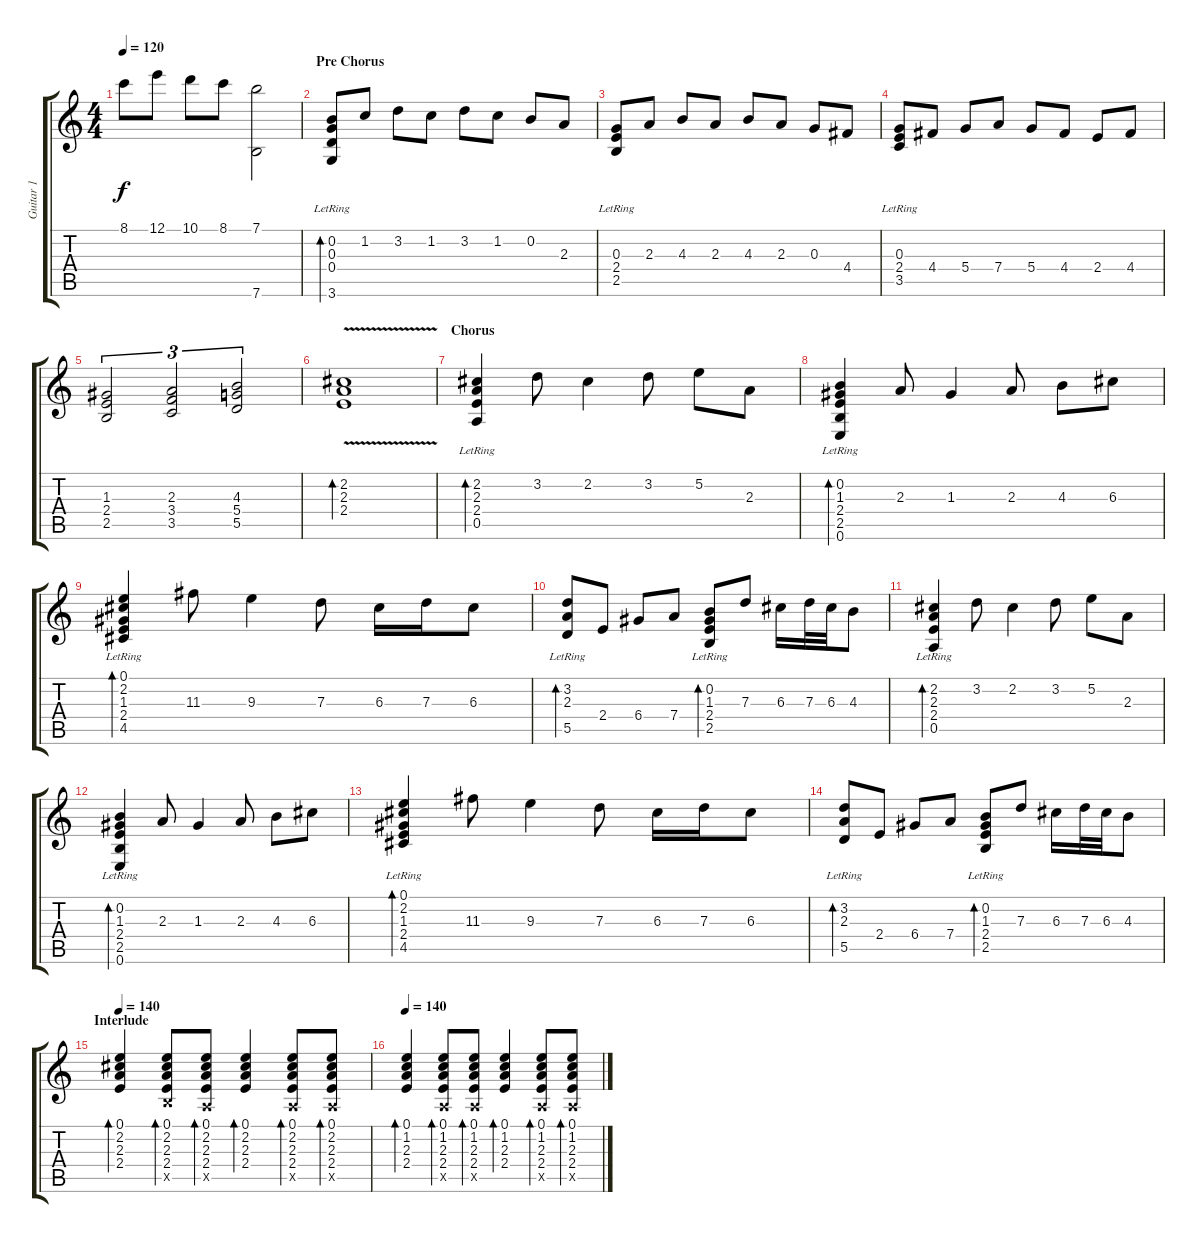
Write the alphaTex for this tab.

\track ("Guitar 1" "Guitar 1") {instrument electricguitarjazz}
\staff {score tabs}
\tuning (E4 B3 G3 D3 A2 E2) {hide}
\ts (4 4)
\tempo 120
\clef g2
\ks c
8.1.8{dy f} 12.1.8 10.1.8 8.1.8 (7.1 7.6).2 |
\section ("" "Pre Chorus")
(0.2 0.3{lr} 0.4{lr} 3.6{lr}).8{bd 60 volume 13} 1.2.8 3.2.8 1.2.8 3.2.8 1.2.8 0.2.8 2.3.8 |
(0.3 2.4{lr} 2.5{lr}).8 2.3.8 4.3.8 2.3.8 4.3.8 2.3.8 0.3.8 4.4.8 |
(0.3{lr} 2.4 3.5{lr}).8 4.4.8 5.4.8 7.4.8 5.4.8 4.4.8 2.4.8 4.4.8 |
(1.3 2.4 2.5).2{tu (3 2)} (2.3 3.4 3.5).2{tu (3 2)} (4.3 5.4 5.5).2{tu (3 2)} |
(2.2{v} 2.3{v} 2.4{v}).1{bd 120} |
\section ("" "Chorus")
(2.2 2.3{lr} 2.4{lr} 0.5{lr}).4{bd 120 volume 13} 3.2.8 2.2.4 3.2.8 5.2.8 2.3.8 |
(0.2{lr} 1.3 2.4{lr} 2.5{lr} 0.6{lr}).4{bd 120} 2.3.8 1.3.4 2.3.8 4.3.8 6.3.8 |
(0.1{lr} 2.2{lr} 1.3 2.4{lr} 4.5).4{bd 120} 11.3.8 9.3.4 7.3.8 6.3.16 7.3.16 6.3.8 |
(3.2{lr} 2.3{lr} 5.5).8{bd 120} 2.4.8 6.4.8 7.4.8 (0.2{lr} 1.3{lr} 2.4{lr} 2.5{lr}).8{bd 120} 7.3.8 6.3.16 7.3.32 6.3.32 4.3.8 |
(2.2 2.3{lr} 2.4{lr} 0.5{lr}).4{bd 120} 3.2.8 2.2.4 3.2.8 5.2.8 2.3.8 |
(0.2{lr} 1.3 2.4{lr} 2.5{lr} 0.6{lr}).4{bd 120} 2.3.8 1.3.4 2.3.8 4.3.8 6.3.8 |
(0.1{lr} 2.2{lr} 1.3 2.4{lr} 4.5).4{bd 120} 11.3.8 9.3.4 7.3.8 6.3.16 7.3.16 6.3.8 |
(3.2{lr} 2.3{lr} 5.5).8{bd 120} 2.4.8 6.4.8 7.4.8 (0.2{lr} 1.3{lr} 2.4{lr} 2.5{lr}).8{bd 120} 7.3.8 6.3.16 7.3.32 6.3.32 4.3.8 |
\section ("" "Interlude")
\tempo 140
(0.1 2.2 2.3 2.4).4{bd 60 instrument acousticguitarsteel} (0.1 2.2 2.3 2.4 2.5{x}).8{bd 60} (0.1 2.2 2.3 2.4 0.5{x}).8{bd 60} (0.1 2.2 2.3 2.4).4{bd 60} (0.1 2.2 2.3 2.4 0.5{x}).8{bd 60} (0.1 2.2 2.3 2.4 0.5{x}).8{bd 60} |
\tempo 140
(0.1 1.2 2.3 2.4).4{bd 60} (0.1 1.2 2.3 2.4 0.5{x}).8{bd 60} (0.1 1.2 2.3 2.4 0.5{x}).8{bd 60} (0.1 1.2 2.3 2.4).4{bd 60} (0.1 1.2 2.3 2.4 0.5{x}).8{bd 60} (0.1 1.2 2.3 2.4 0.5{x}).8{bd 60}
